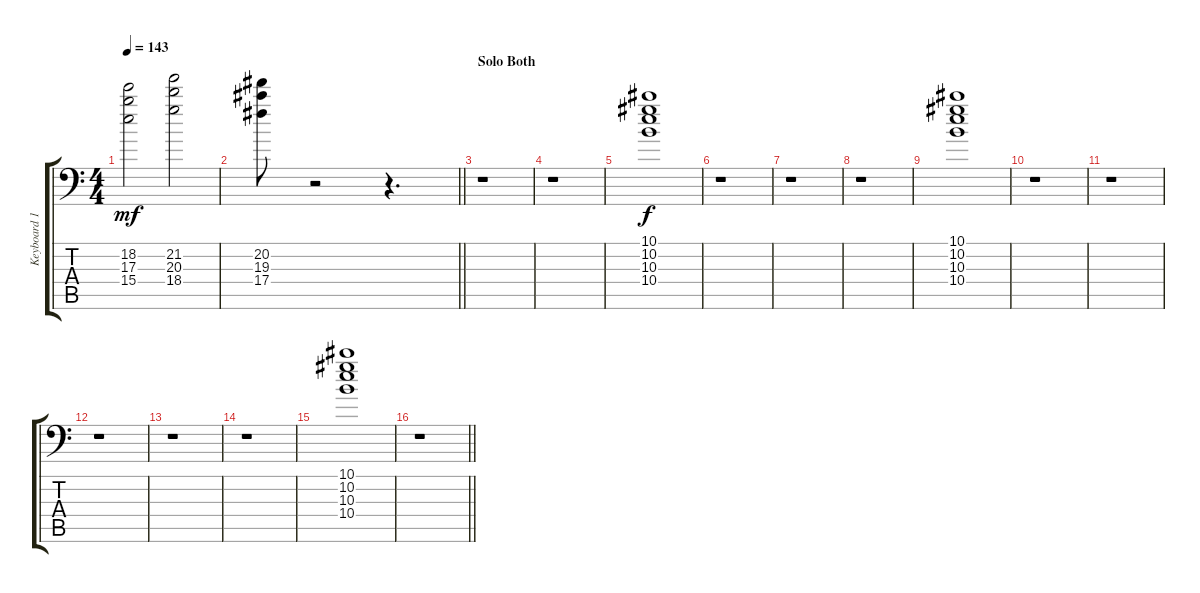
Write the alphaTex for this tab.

\track ("Keyboard 1 " "Keyboard 1") {instrument distortionguitar}
\staff {score tabs}
\tuning (Eb4 Bb3 Gb3 Db3 Ab2 Eb1) {hide}
\ts (4 4)
\tempo 143
\clef f4
\ks c
(18.2 17.3 15.4).2{dy mf volume 10 instrument reversecymbal} (21.2 20.3 18.4).2 |
\barLineRight lightlight
(20.2 19.3 17.4).8 r.2 r.4{d} |
\section ("" "Solo Both")
r.1 |
r.1 |
(10.1 10.2 10.3 10.4).1{dy f volume 13 instrument reversecymbal} |
r.1 |
r.1 |
r.1 |
(10.1 10.2 10.3 10.4).1{volume 13 instrument reversecymbal} |
r.1 |
r.1 |
r.1 |
r.1 |
r.1 |
(10.1 10.2 10.3 10.4).1{volume 13 instrument reversecymbal} |
\barLineRight lightlight
r.1
